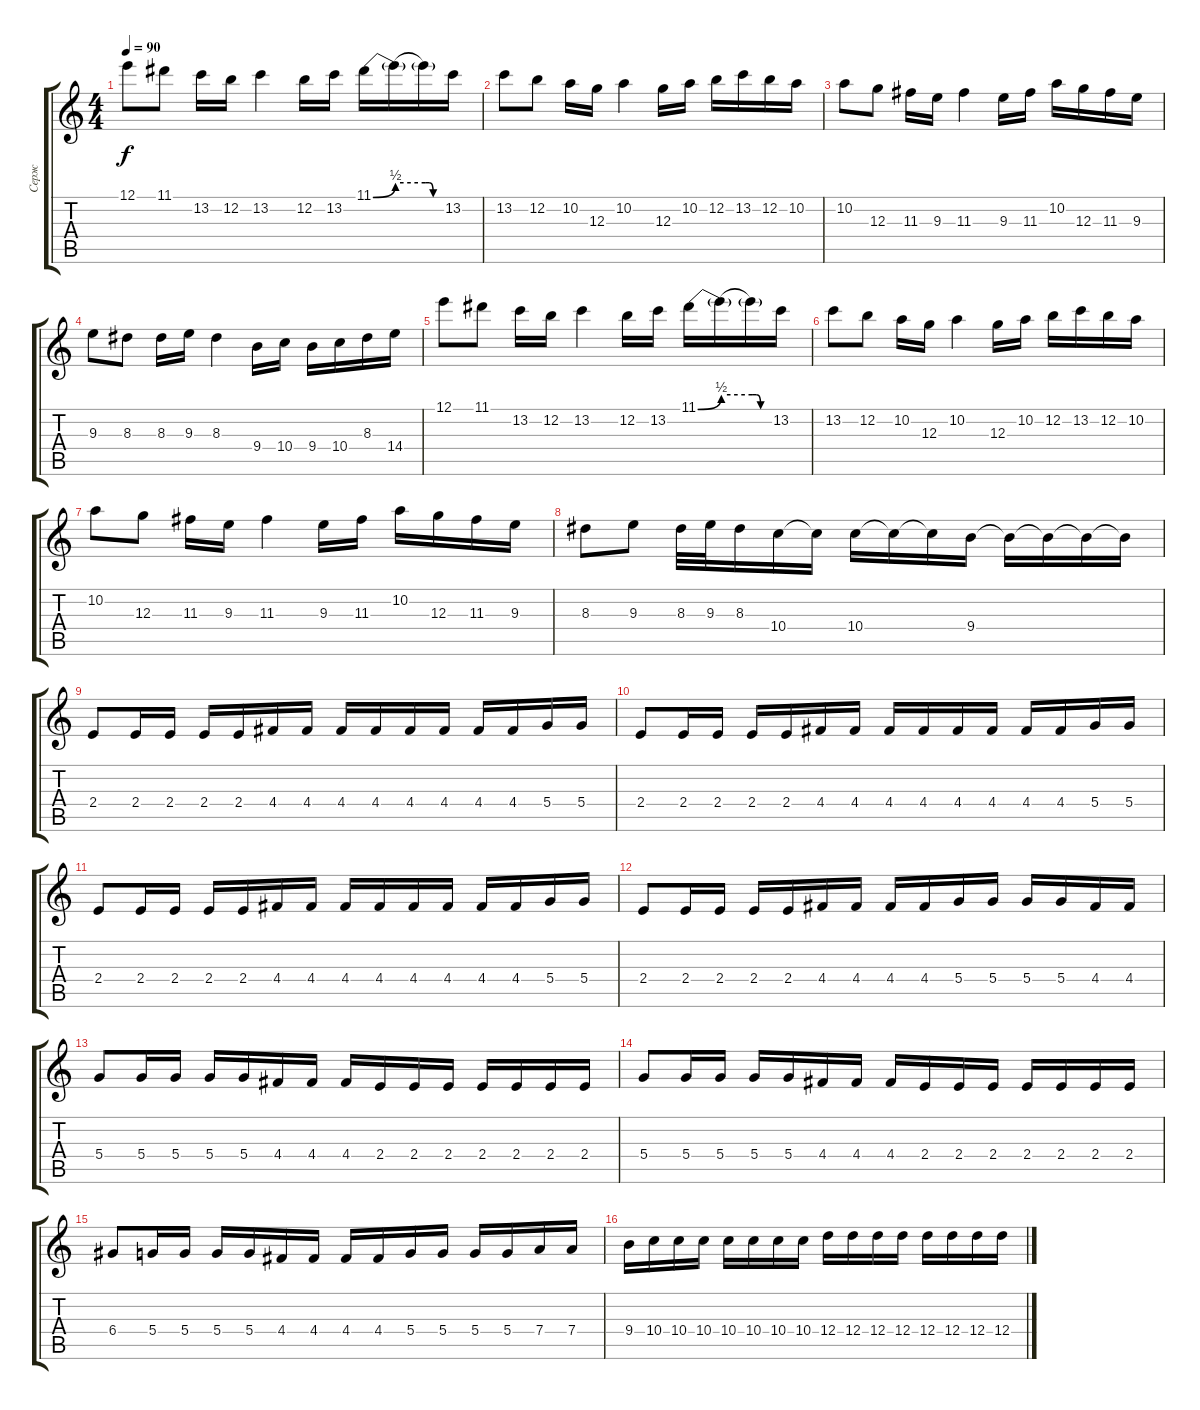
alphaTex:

\track ("Серж" "Серж") {instrument acousticguitarsteel}
\staff {score tabs}
\tuning (E4 B3 G3 D3 A2 E2) {hide}
\ts (4 4)
\tempo 90
\clef g2
\ks c
12.1.8{dy f} 11.1.8 13.2.16 12.2.16 13.2.4 12.2.16 13.2.16 11.1{be (bend 0 0 60 2)}.16 11.1{be (hold 0 2 60 2) t}.16 11.1{be (custom 0 2 15 2 30 0 60 0) t}.16 13.2.16 |
13.2.8 12.2.8 10.2.16 12.3.16 10.2.4 12.3.16 10.2.16 12.2.16 13.2.16 12.2.16 10.2.16 |
10.2.8 12.3.8 11.3.16 9.3.16 11.3.4 9.3.16 11.3.16 10.2.16 12.3.16 11.3.16 9.3.16 |
9.3.8 8.3.8 8.3.16 9.3.16 8.3.4 9.4.16 10.4.16 9.4.16 10.4.16 8.3.16 14.4.16 |
12.1.8 11.1.8 13.2.16 12.2.16 13.2.4 12.2.16 13.2.16 11.1{be (bend 0 0 60 2)}.16 11.1{be (hold 0 2 60 2) t}.16 11.1{be (custom 0 2 15 2 30 0 60 0) t}.16 13.2.16 |
13.2.8 12.2.8 10.2.16 12.3.16 10.2.4 12.3.16 10.2.16 12.2.16 13.2.16 12.2.16 10.2.16 |
10.2.8 12.3.8 11.3.16 9.3.16 11.3.4 9.3.16 11.3.16 10.2.16 12.3.16 11.3.16 9.3.16 |
8.3.8 9.3.8 8.3.32 9.3.32 8.3.16 10.4.16 10.4{t}.16 10.4.16 10.4{t}.16 10.4{t}.16 9.4.16 9.4{t}.16 9.4{t}.16 9.4{t}.16 9.4{t}.16 |
2.4.8 2.4.16 2.4.16 2.4.16 2.4.16 4.4.16 4.4.16 4.4.16 4.4.16 4.4.16 4.4.16 4.4.16 4.4.16 5.4.16 5.4.16 |
2.4.8 2.4.16 2.4.16 2.4.16 2.4.16 4.4.16 4.4.16 4.4.16 4.4.16 4.4.16 4.4.16 4.4.16 4.4.16 5.4.16 5.4.16 |
2.4.8 2.4.16 2.4.16 2.4.16 2.4.16 4.4.16 4.4.16 4.4.16 4.4.16 4.4.16 4.4.16 4.4.16 4.4.16 5.4.16 5.4.16 |
2.4.8 2.4.16 2.4.16 2.4.16 2.4.16 4.4.16 4.4.16 4.4.16 4.4.16 5.4.16 5.4.16 5.4.16 5.4.16 4.4.16 4.4.16 |
5.4.8 5.4.16 5.4.16 5.4.16 5.4.16 4.4.16 4.4.16 4.4.16 2.4.16 2.4.16 2.4.16 2.4.16 2.4.16 2.4.16 2.4.16 |
5.4.8 5.4.16 5.4.16 5.4.16 5.4.16 4.4.16 4.4.16 4.4.16 2.4.16 2.4.16 2.4.16 2.4.16 2.4.16 2.4.16 2.4.16 |
6.4.8 5.4.16 5.4.16 5.4.16 5.4.16 4.4.16 4.4.16 4.4.16 4.4.16 5.4.16 5.4.16 5.4.16 5.4.16 7.4.16 7.4.16 |
9.4.16 10.4.16 10.4.16 10.4.16 10.4.16 10.4.16 10.4.16 10.4.16 12.4.16 12.4.16 12.4.16 12.4.16 12.4.16 12.4.16 12.4.16 12.4.16
